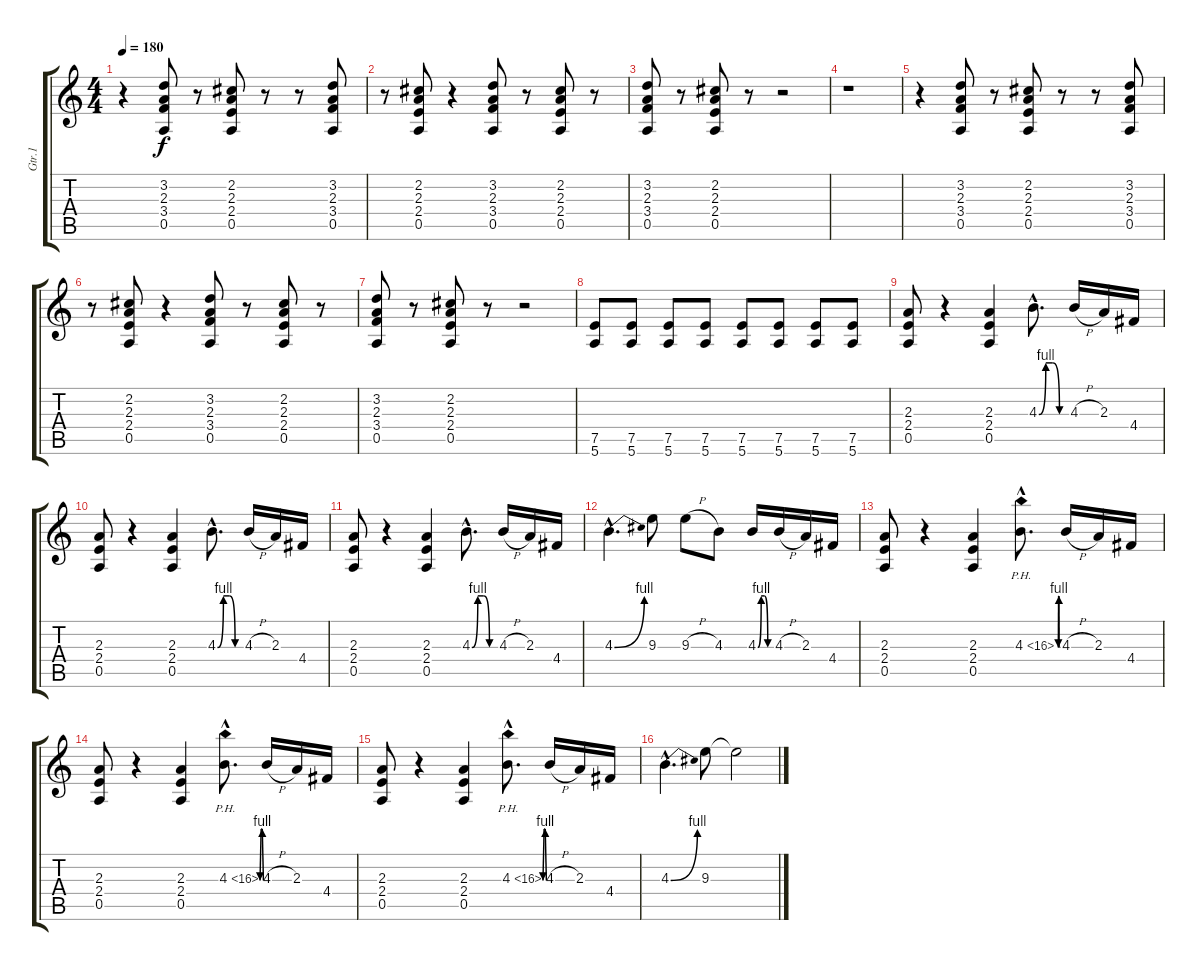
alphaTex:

\track ("Gtr.1" "Gtr.1") {instrument distortionguitar}
\staff {score tabs}
\tuning (E4 B3 G3 D3 A2 E2) {hide}
\ts (4 4)
\tempo 180
\clef g2
\ks c
r.4{dy f} (3.2 2.3 3.4 0.5).8 r.8 (2.2 2.3 2.4 0.5).8 r.8 r.8 (3.2 2.3 3.4 0.5).8 |
r.8 (2.2 2.3 2.4 0.5).8 r.4 (3.2 2.3 3.4 0.5).8 r.8 (2.2 2.3 2.4 0.5).8 r.8 |
(3.2 2.3 3.4 0.5).8 r.8 (2.2 2.3 2.4 0.5).8 r.8 r.2 |
r.1 |
r.4 (3.2 2.3 3.4 0.5).8 r.8 (2.2 2.3 2.4 0.5).8 r.8 r.8 (3.2 2.3 3.4 0.5).8 |
r.8 (2.2 2.3 2.4 0.5).8 r.4 (3.2 2.3 3.4 0.5).8 r.8 (2.2 2.3 2.4 0.5).8 r.8 |
(3.2 2.3 3.4 0.5).8 r.8 (2.2 2.3 2.4 0.5).8 r.8 r.2 |
(7.5 5.6).8 (7.5 5.6).8 (7.5 5.6).8 (7.5 5.6).8 (7.5 5.6).8 (7.5 5.6).8 (7.5 5.6).8 (7.5 5.6).8 |
(2.3 2.4 0.5).8 r.4 (2.3 2.4 0.5).4 4.3{be (custom 0 0 15 4 30 4 45 0 60 0) hac}.8{d} 4.3{h}.16 2.3.16 4.4.16 |
(2.3 2.4 0.5).8 r.4 (2.3 2.4 0.5).4 4.3{be (custom 0 0 15 4 30 4 45 0 60 0) hac}.8{d} 4.3{h}.16 2.3.16 4.4.16 |
(2.3 2.4 0.5).8 r.4 (2.3 2.4 0.5).4 4.3{be (custom 0 0 15 4 30 4 45 0 60 0) hac}.8{d} 4.3{h}.16 2.3.16 4.4.16 |
4.3{be (bend 0 0 60 4) hac}.4{d} 9.3.8 9.3{h}.8 4.3.8 4.3{be (custom 0 0 15 4 30 4 45 0 60 0)}.16 4.3{h}.16 2.3.16 4.4.16 |
(2.3 2.4 0.5).8 r.4 (2.3 2.4 0.5).4 4.3{be (custom 0 0 15 4 30 4 45 0 60 0) ph 12 hac}.8{d} 4.3{h}.16 2.3.16 4.4.16 |
(2.3 2.4 0.5).8 r.4 (2.3 2.4 0.5).4 4.3{be (custom 0 0 15 4 30 4 45 0 60 0) ph 12 hac}.8{d} 4.3{h}.16 2.3.16 4.4.16 |
(2.3 2.4 0.5).8 r.4 (2.3 2.4 0.5).4 4.3{be (custom 0 0 15 4 30 4 45 0 60 0) ph 12 hac}.8{d} 4.3{h}.16 2.3.16 4.4.16 |
4.3{be (bend 0 0 60 4) hac}.4{d} 9.3.8 9.3{t}.2
